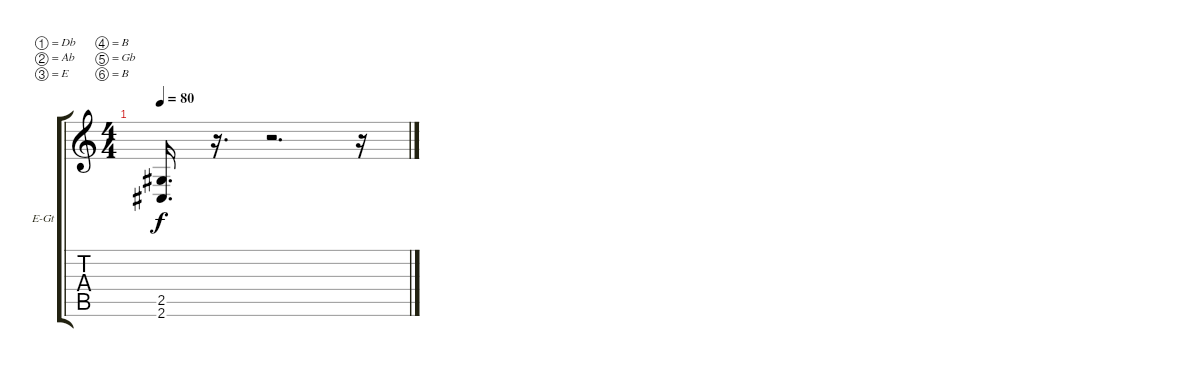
\bracketExtendMode groupsimilarinstruments
\firstSystemTrackNameOrientation horizontal
\otherSystemsTrackNameOrientation horizontal
\track ("Left guitar" "E-Gt") {instrument overdrivenguitar}
\staff {score tabs}
\tuning (Db4 Ab3 E3 B2 Gb2 B1)
\ts (4 4)
\tempo 80
\clef g2
\ks c
(2.5 2.6).16{d dy f} r.16{d} r.2{d} r.16
